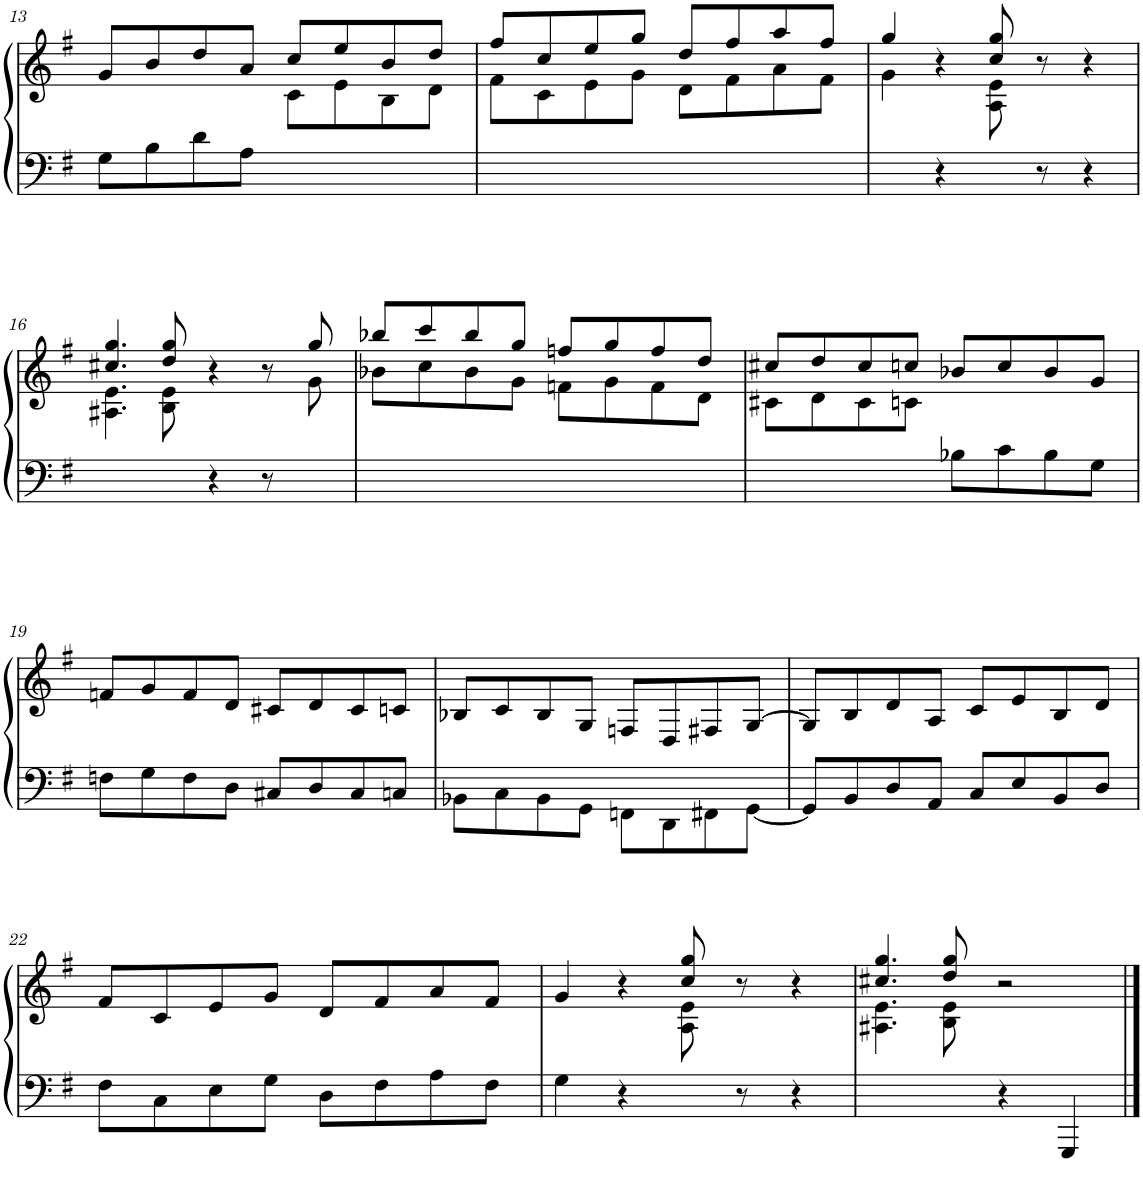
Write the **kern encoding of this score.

**kern	**kern
*part1	*part1
*staff2	*staff1
*I"Piano	*
*I'Pno	*
!!LO:PB:g=z
*clefF4	*clefG2
*k[f#]	*k[f#]
*M4/4	*M4/4
=13	=13
*	*^
8G\L	8g/L	2ryy
8B\	8b/	.
8d\	8dd/	.
8A\J	8a/J	.
2ryy	8cc/L	8c\L
.	8ee/	8e\
.	8b/	8B\
.	8dd/J	8d\J
=14	=14	=14
1ryy	8ff#/L	8f#\L
.	8cc/	8c\
.	8ee/	8e\
.	8gg/J	8g\J
.	8dd/L	8d\L
.	8ff#/	8f#\
.	8aa/	8a\
.	8ff#/J	8f#\J
=15	=15	=15
4ryy	4gg/	4g\
4r	4r	4ryy
8ryy	8cc/ 8gg/	8A\ 8e\
8r	8r	4.ryy
4r	4r	.
!!LO:LB:g=z	!!
=16	=16	=16
2ryy	4.cc#X/ 4.gg/	4.A#X\ 4.e\
.	8dd/ 8gg/	8B\ 8e\
4r	4r	4.ryy
8r	8r	.
8ryy	8gg/	8g\
=17	=17	=17
1ryy	8bb-X/L	8b-X\L
.	8ccc/	8cc\
.	8bb-/	8b-\
.	8gg/J	8g\J
.	8ffn/L	8fn\L
.	8gg/	8g\
.	8ff/	8f\
.	8dd/J	8d\J
=18	=18	=18
2ryy	8cc#X/L	8c#X\L
.	8dd/	8d\
.	8cc#/	8c#\
.	8ccn/J	8cn\J
8B-X\L	8b-X/L	2ryy
8c\	8cc/	.
8B-\	8b-/	.
8G\J	8g/J	.
*	*v	*v
!!LO:LB:g=z
=19	=19
8Fn\L	8fn/L
8G\	8g/
8F\	8f/
8D\J	8d/J
8C#X/L	8c#X/L
8D/	8d/
8C#/	8c#/
8Cn/J	8cn/J
=20	=20
8BB-X\L	8B-X/L
8C\	8c/
8BB-\	8B-/
8GG\J	8G/J
8FFn\L	8Fn/L
8DD\	8D/
8FF#X\	8F#X/
[<8GG\J	[>8G/J
=21	=21
8GG/L]	8G/L]
8BB/	8B/
8D/	8d/
8AA/J	8A/J
8C/L	8c/L
8E/	8e/
8BB/	8B/
8D/J	8d/J
!!LO:LB:g=z
=22	=22
8F#\L	8f#/L
8C\	8c/
8E\	8e/
8G\J	8g/J
8D\L	8d/L
8F#\	8f#/
8A\	8a/
8F#\J	8f#/J
=23	=23
*	*^
4G\	4g/	2ryy
4r	4r	.
8ryy	8cc/ 8gg/	8A\ 8e\
8r	8r	4.ryy
4r	4r	.
=24	=24	=24
2ryy	4.cc#X/ 4.gg/	4.A#X\ 4.e\
.	8dd/ 8gg/	8B\ 8e\
4r	2r	2ryy
4GGG/	.	.
*	*v	*v
==	==
*-	*-
